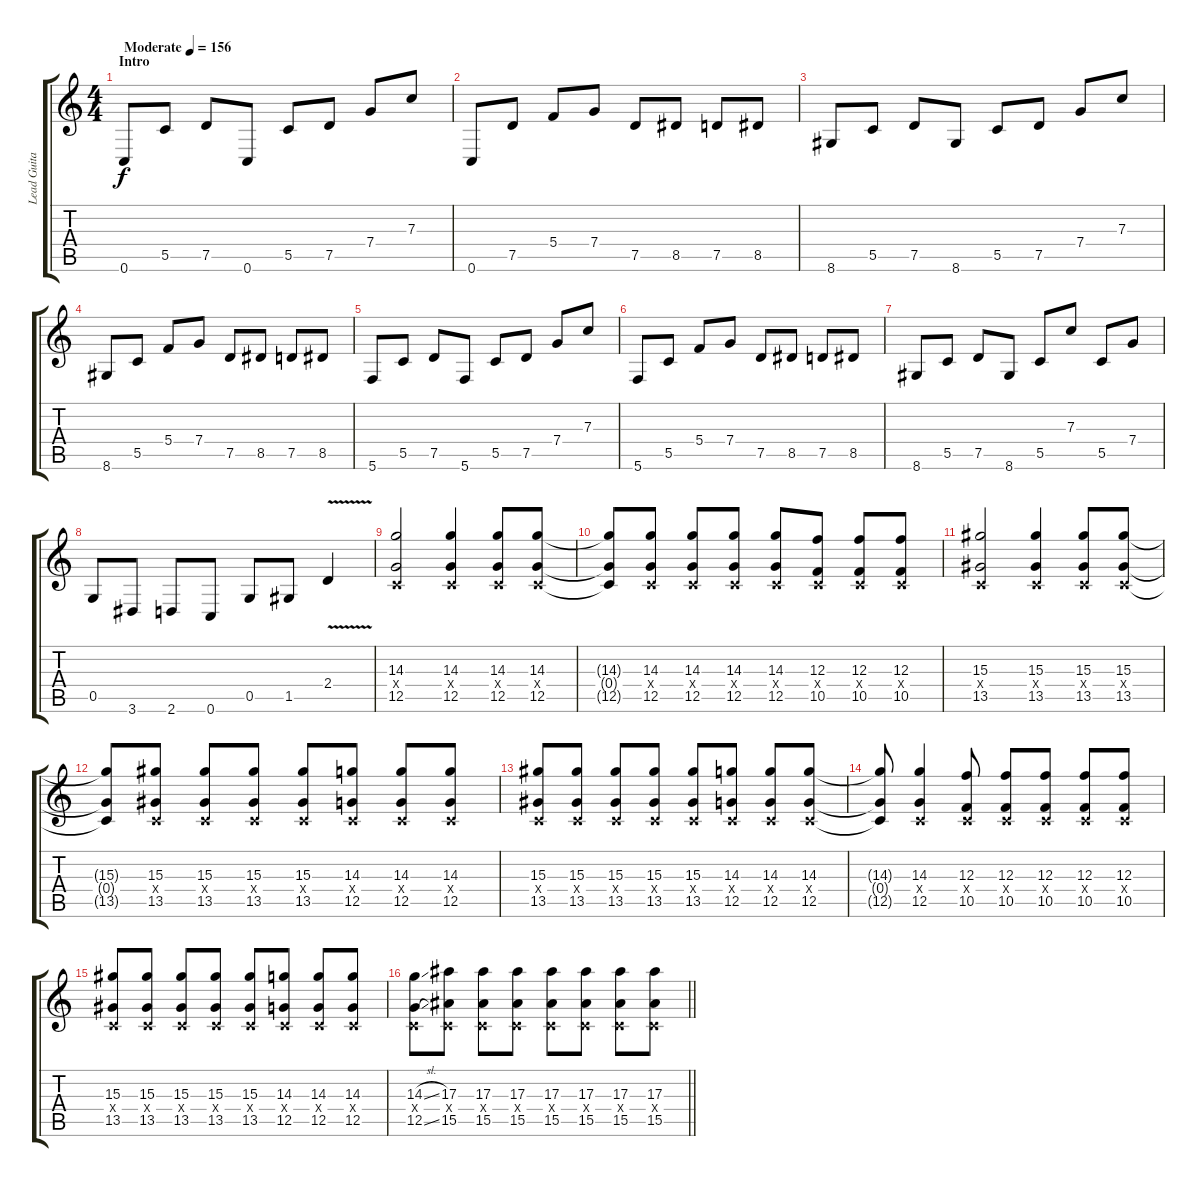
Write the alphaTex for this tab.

\track ("Lead Guitar" "Lead Guita") {instrument distortionguitar}
\staff {score tabs}
\tuning (D4 A3 F3 C3 G2 C2) {hide}
\ts (4 4)
\section ("" "Intro")
\tempo (156 "Moderate")
\clef g2
\ks c
0.6.8{dy f instrument distortionguitar} 5.5.8 7.5.8 0.6.8 5.5.8 7.5.8 7.4.8 7.3.8 |
0.6.8 7.5.8 5.4.8 7.4.8 7.5.8 8.5.8 7.5.8 8.5.8 |
8.6.8 5.5.8 7.5.8 8.6.8 5.5.8 7.5.8 7.4.8 7.3.8 |
8.6.8 5.5.8 5.4.8 7.4.8 7.5.8 8.5.8 7.5.8 8.5.8 |
5.6.8 5.5.8 7.5.8 5.6.8 5.5.8 7.5.8 7.4.8 7.3.8 |
5.6.8 5.5.8 5.4.8 7.4.8 7.5.8 8.5.8 7.5.8 8.5.8 |
8.6.8 5.5.8 7.5.8 8.6.8 5.5.8 7.3.8 5.5.8 7.4.8 |
0.5.8 3.6.8 2.6.8 0.6.8 0.5.8 1.5.8 2.4{v}.4 |
(14.3 0.4{x} 12.5).2 (14.3 0.4{x} 12.5).4 (14.3 0.4{x} 12.5).8 (14.3 0.4{x} 12.5).8 |
(14.3{t} 0.4{t} 12.5{t}).8 (14.3 0.4{x} 12.5).8 (14.3 0.4{x} 12.5).8 (14.3 0.4{x} 12.5).8 (14.3 0.4{x} 12.5).8 (12.3 0.4{x} 10.5).8 (12.3 0.4{x} 10.5).8 (12.3 0.4{x} 10.5).8 |
(15.3 0.4{x} 13.5).2 (15.3 0.4{x} 13.5).4 (15.3 0.4{x} 13.5).8 (15.3 0.4{x} 13.5).8 |
(15.3{t} 0.4{t} 13.5{t}).8 (15.3 0.4{x} 13.5).8 (15.3 0.4{x} 13.5).8 (15.3 0.4{x} 13.5).8 (15.3 0.4{x} 13.5).8 (14.3 0.4{x} 12.5).8 (14.3 0.4{x} 12.5).8 (14.3 0.4{x} 12.5).8 |
(15.3 0.4{x} 13.5).8 (15.3 0.4{x} 13.5).8 (15.3 0.4{x} 13.5).8 (15.3 0.4{x} 13.5).8 (15.3 0.4{x} 13.5).8 (14.3 0.4{x} 12.5).8 (14.3 0.4{x} 12.5).8 (14.3 0.4{x} 12.5).8 |
(14.3{t} 0.4{t} 12.5{t}).8 (14.3 0.4{x} 12.5).4 (12.3 0.4{x} 10.5).8 (12.3 0.4{x} 10.5).8 (12.3 0.4{x} 10.5).8 (12.3 0.4{x} 10.5).8 (12.3 0.4{x} 10.5).8 |
(15.3 0.4{x} 13.5).8 (15.3 0.4{x} 13.5).8 (15.3 0.4{x} 13.5).8 (15.3 0.4{x} 13.5).8 (15.3 0.4{x} 13.5).8 (14.3 0.4{x} 12.5).8 (14.3 0.4{x} 12.5).8 (14.3 0.4{x} 12.5).8 |
\barLineRight lightlight
(14.3{sl} 0.4{x} 12.5{sl}).8 (17.3 0.4{x} 15.5).8 (17.3 0.4{x} 15.5).8 (17.3 0.4{x} 15.5).8 (17.3 0.4{x} 15.5).8 (17.3 0.4{x} 15.5).8 (17.3 0.4{x} 15.5).8 (17.3 0.4{x} 15.5).8
